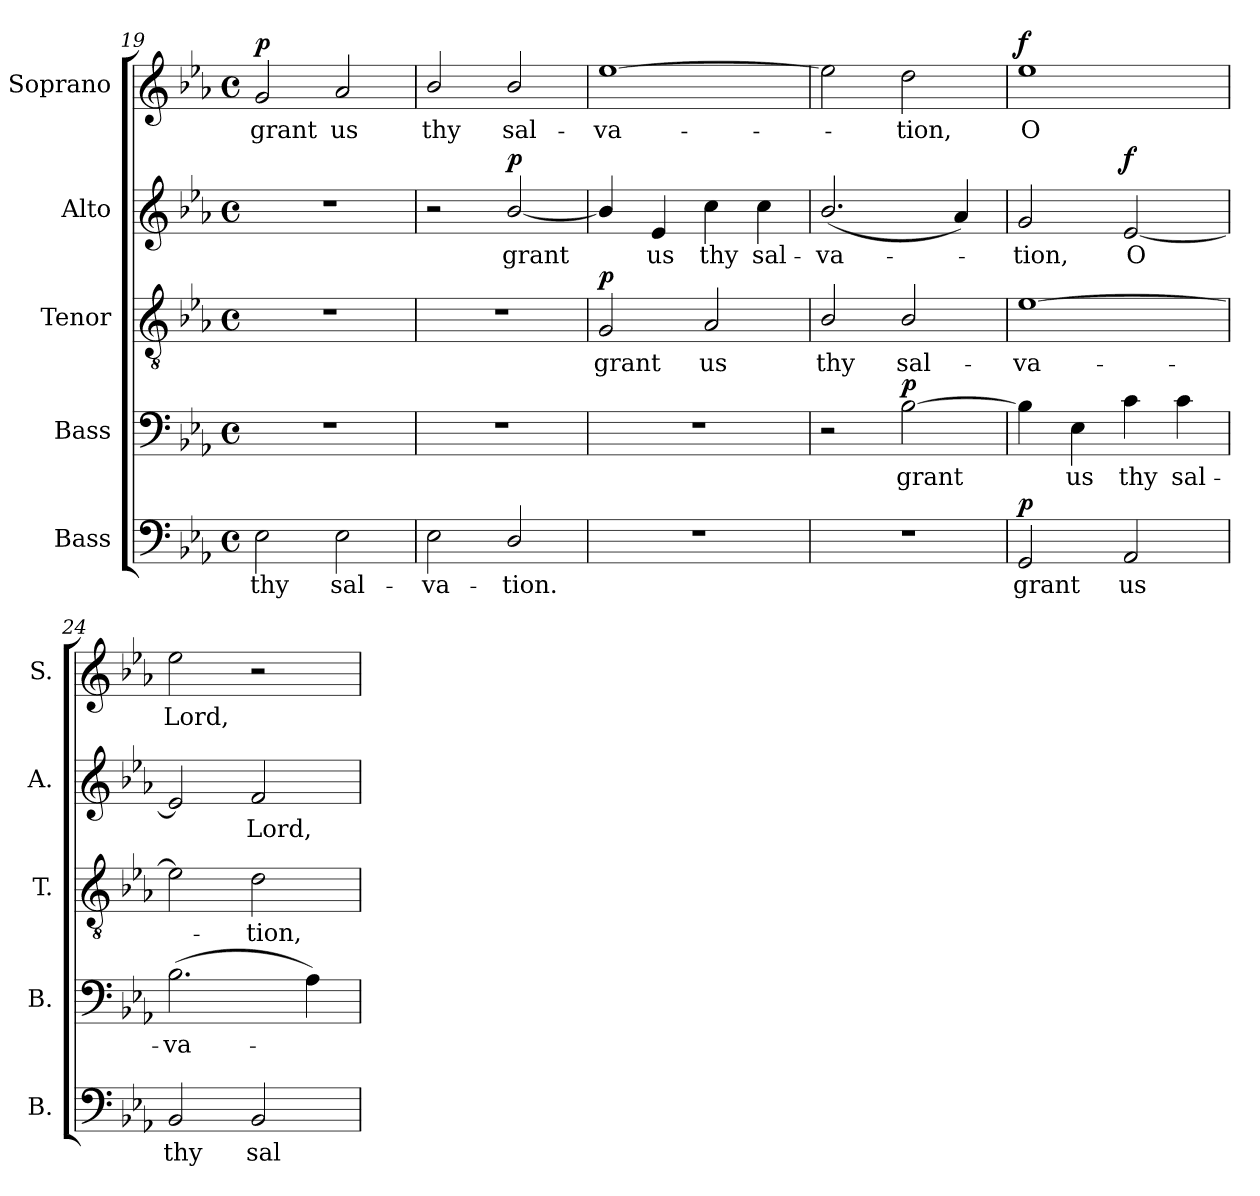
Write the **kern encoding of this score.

**kern	**text	**dynam	**kern	**text	**dynam	**kern	**text	**dynam	**kern	**text	**dynam	**kern	**text	**dynam
*part5	*part5	*part5	*part4	*part4	*part4	*part3	*part3	*part3	*part2	*part2	*part2	*part1	*part1	*part1
*staff5	*staff5	*staff5	*staff4	*staff4	*staff4	*staff3	*staff3	*staff3	*staff2	*staff2	*staff2	*staff1	*staff1	*staff1
*I"Bass	*	*	*I"Bass	*	*	*I"Tenor	*	*	*I"Alto	*	*	*I"Soprano	*	*
*I'B.	*	*	*I'B.	*	*	*I'T.	*	*	*I'A.	*	*	*I'S.	*	*
*clefF4	*	*	*clefF4	*	*	*clefGv2	*	*	*clefG2	*	*	*clefG2	*	*
*	*	*	*	*	*	*ITrd7c12	*	*	*	*	*	*	*	*
*k[b-e-a-]	*	*	*k[b-e-a-]	*	*	*k[b-e-a-]	*	*	*k[b-e-a-]	*	*	*k[b-e-a-]	*	*
*E-:	*	*	*E-:	*	*	*E-:	*	*	*E-:	*	*	*E-:	*	*
*M4/4	*	*	*M4/4	*	*	*M4/4	*	*	*M4/4	*	*	*M4/4	*	*
*met(c)	*	*	*met(c)	*	*	*met(c)	*	*	*met(c)	*	*	*met(c)	*	*
=19	=19	=19	=19	=19	=19	=19	=19	=19	=19	=19	=19	=19	=19	=19
!	!LO:LY:b:color=#000000	!	!	!	!	!	!	!	!	!	!	!	!	!
!	!	!	!	!	!	!	!	!	!	!	!	!	!LO:LY:b:color=#000000	!
2E-i\	thy	.	1r	.	.	1r	.	.	1r	.	.	2gi/	grant	p
!	!LO:LY:b:color=#000000	!	!	!	!	!	!	!	!	!	!	!	!	!
!	!	!	!	!	!	!	!	!	!	!	!	!	!LO:LY:b:color=#000000	!
2E-i\	sal-	.	.	.	.	.	.	.	.	.	.	2a-i/	us	.
!!LO:LB:g=z
=20	=20	=20	=20	=20	=20	=20	=20	=20	=20	=20	=20	=20	=20	=20
!	!LO:LY:b:color=#000000	!	!	!	!	!	!	!	!	!	!	!	!	!
!	!	!	!	!	!	!	!	!	!	!	!	!	!LO:LY:b:color=#000000	!
2E-i\	-va-	.	1r	.	.	1r	.	.	2r	.	.	2b-i/	thy	.
!	!LO:LY:b:color=#000000	!	!	!	!	!	!	!	!	!	!	!	!	!
!	!	!	!	!	!	!	!	!	!	!LO:LY:b:color=#000000	!	!	!	!
!	!	!	!	!	!	!	!	!	!	!	!	!	!LO:LY:b:color=#000000	!
2Di/	-tion.	.	.	.	.	.	.	.	[2b-i/	grant	p	2b-i/	sal-	.
=21	=21	=21	=21	=21	=21	=21	=21	=21	=21	=21	=21	=21	=21	=21
!	!	!	!	!	!	!	!LO:LY:b:color=#000000	!	!	!	!	!	!	!
!	!	!	!	!	!	!	!	!	!	!	!	!	!LO:LY:b:color=#000000	!
1r	.	.	1r	.	.	2GGi/	grant	p	4b-i/]	.	.	[1ee-i	-va-	.
!	!	!	!	!	!	!	!	!	!	!LO:LY:b:color=#000000	!	!	!	!
.	.	.	.	.	.	.	.	.	4e-i/	us	.	.	.	.
!	!	!	!	!	!	!	!LO:LY:b:color=#000000	!	!	!	!	!	!	!
!	!	!	!	!	!	!	!	!	!	!LO:LY:b:color=#000000	!	!	!	!
.	.	.	.	.	.	2AA-i/	us	.	4cci\	thy	.	.	.	.
!	!	!	!	!	!	!	!	!	!	!LO:LY:b:color=#000000	!	!	!	!
.	.	.	.	.	.	.	.	.	4cci\	sal-	.	.	.	.
=22	=22	=22	=22	=22	=22	=22	=22	=22	=22	=22	=22	=22	=22	=22
!	!	!	!	!	!	!	!LO:LY:b:color=#000000	!	!	!	!	!	!	!
!	!	!	!	!	!	!	!	!	!	!LO:LY:b:color=#000000	!	!	!	!
1r	.	.	2r	.	.	2BB-i/	thy	.	(2.b-i/	-va-	.	2ee-i\]	.	.
!	!	!	!	!LO:LY:b:color=#000000	!	!	!	!	!	!	!	!	!	!
!	!	!	!	!	!	!	!LO:LY:b:color=#000000	!	!	!	!	!	!	!
!	!	!	!	!	!	!	!	!	!	!	!	!	!LO:LY:b:color=#000000	!
.	.	.	[2B-i\	grant	p	2BB-i/	sal-	.	.	.	.	2ddi\	-tion,	.
.	.	.	.	.	.	.	.	.	4a-i/)	.	.	.	.	.
=23	=23	=23	=23	=23	=23	=23	=23	=23	=23	=23	=23	=23	=23	=23
!	!LO:LY:b:color=#000000	!	!	!	!	!	!	!	!	!	!	!	!	!
!	!	!	!	!	!	!	!LO:LY:b:color=#000000	!	!	!	!	!	!	!
!	!	!	!	!	!	!	!	!	!	!LO:LY:b:color=#000000	!	!	!	!
!	!	!	!	!	!	!	!	!	!	!	!	!	!LO:LY:b:color=#000000	!
2GGi/	grant	p	4B-i\]	.	.	[1E-i	-va-	.	2gi/	-tion,	.	1ee-i	O	f
!	!	!	!	!LO:LY:b:color=#000000	!	!	!	!	!	!	!	!	!	!
.	.	.	4E-i\	us	.	.	.	.	.	.	.	.	.	.
!	!LO:LY:b:color=#000000	!	!	!	!	!	!	!	!	!	!	!	!	!
!	!	!	!	!LO:LY:b:color=#000000	!	!	!	!	!	!	!	!	!	!
!	!	!	!	!	!	!	!	!	!	!LO:LY:b:color=#000000	!	!	!	!
2AA-i/	us	.	4ci\	thy	.	.	.	.	[2e-i/	O	f	.	.	.
!	!	!	!	!LO:LY:b:color=#000000	!	!	!	!	!	!	!	!	!	!
.	.	.	4ci\	sal-	.	.	.	.	.	.	.	.	.	.
=24	=24	=24	=24	=24	=24	=24	=24	=24	=24	=24	=24	=24	=24	=24
!	!LO:LY:b:color=#000000	!	!	!	!	!	!	!	!	!	!	!	!	!
!	!	!	!	!LO:LY:b:color=#000000	!	!	!	!	!	!	!	!	!	!
!	!	!	!	!	!	!	!	!	!	!	!	!	!LO:LY:b:color=#000000	!
2BB-i/	thy	.	(2.B-i\	-va-	.	2E-i\]	.	.	2e-i/]	.	.	2ee-i\	Lord,	.
!	!LO:LY:b:color=#000000	!	!	!	!	!	!	!	!	!	!	!	!	!
!	!	!	!	!	!	!	!LO:LY:b:color=#000000	!	!	!	!	!	!	!
!	!	!	!	!	!	!	!	!	!	!LO:LY:b:color=#000000	!	!	!	!
2BB-i/	sal-	.	.	.	.	2Di\	-tion,	.	2fi/	Lord,	.	2r	.	.
.	.	.	4A-i\)	.	.	.	.	.	.	.	.	.	.	.
=	=	=	=	=	=	=	=	=	=	=	=	=	=	=
*-	*-	*-	*-	*-	*-	*-	*-	*-	*-	*-	*-	*-	*-	*-
